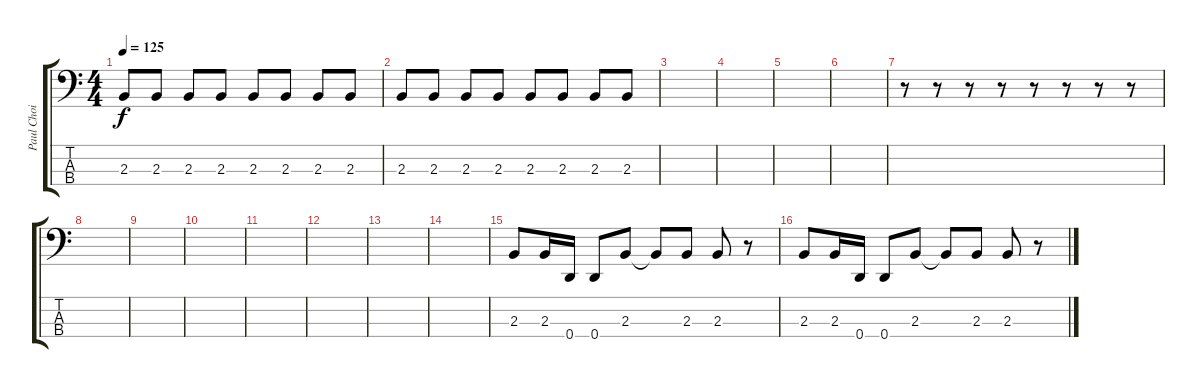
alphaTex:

\track ("Paul Choi" "Paul Choi") {instrument electricbasspick}
\staff {score tabs}
\tuning (G2 D2 A1 D1) {hide}
\ts (4 4)
\tempo 125
\clef f4
\ks c
2.3.8{dy f} 2.3.8 2.3.8 2.3.8 2.3.8 2.3.8 2.3.8 2.3.8 |
2.3.8 2.3.8 2.3.8 2.3.8 2.3.8 2.3.8 2.3.8 2.3.8 |
|
|
|
|
r.8 r.8 r.8 r.8 r.8 r.8 r.8 r.8 |
|
|
|
|
|
|
|
2.3.8 2.3.16 0.4.16 0.4.8 2.3.8 2.3{t}.8 2.3.8 2.3.8 r.8 |
2.3.8 2.3.16 0.4.16 0.4.8 2.3.8 2.3{t}.8 2.3.8 2.3.8 r.8
